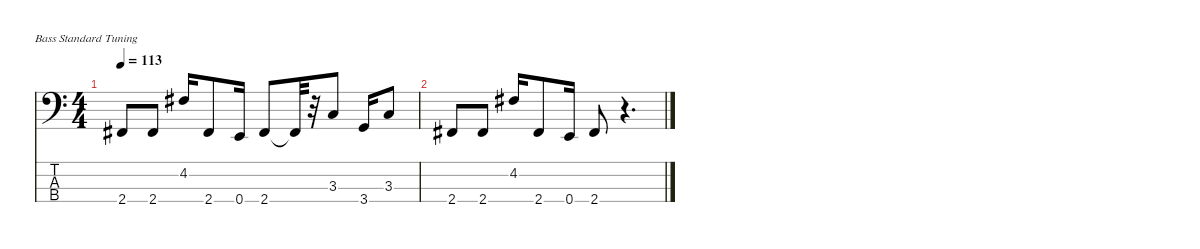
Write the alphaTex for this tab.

\defaultSystemsLayout 4
\hideDynamics
\bracketExtendMode nobrackets
\singleTrackTrackNamePolicy hidden
\multiTrackTrackNamePolicy hidden
\firstSystemTrackNameMode fullname
\firstSystemTrackNameOrientation horizontal
\otherSystemsTrackNameOrientation horizontal
\track ("Bass" "el.bs.") {instrument electricbassfinger}
\staff {score tabs}
\tuning (G2 D2 A1 E1)
\ts (4 4)
\tempo 113
\clef f4
\ks c
2.4{acc #}.8{dy f beam Up} 2.4{acc #}.8{beam Up} 4.2{acc #}.16{beam Up} 2.4{acc #}.8{beam Up} 0.4.16{beam Up} 2.4{acc #}.8{beam Up} 2.4{t acc #}.32{beam Up} r.32{beam Up} 3.3.8{beam Up} 3.4.16{beam Up} 3.3.8{beam Up} |
2.4{acc #}.8{beam Up} 2.4{acc #}.8{beam Up} 4.2{acc #}.16{beam Up} 2.4{acc #}.8{beam Up} 0.4.16{beam Up} 2.4{acc #}.8{beam Up} r.4{d beam Up}
